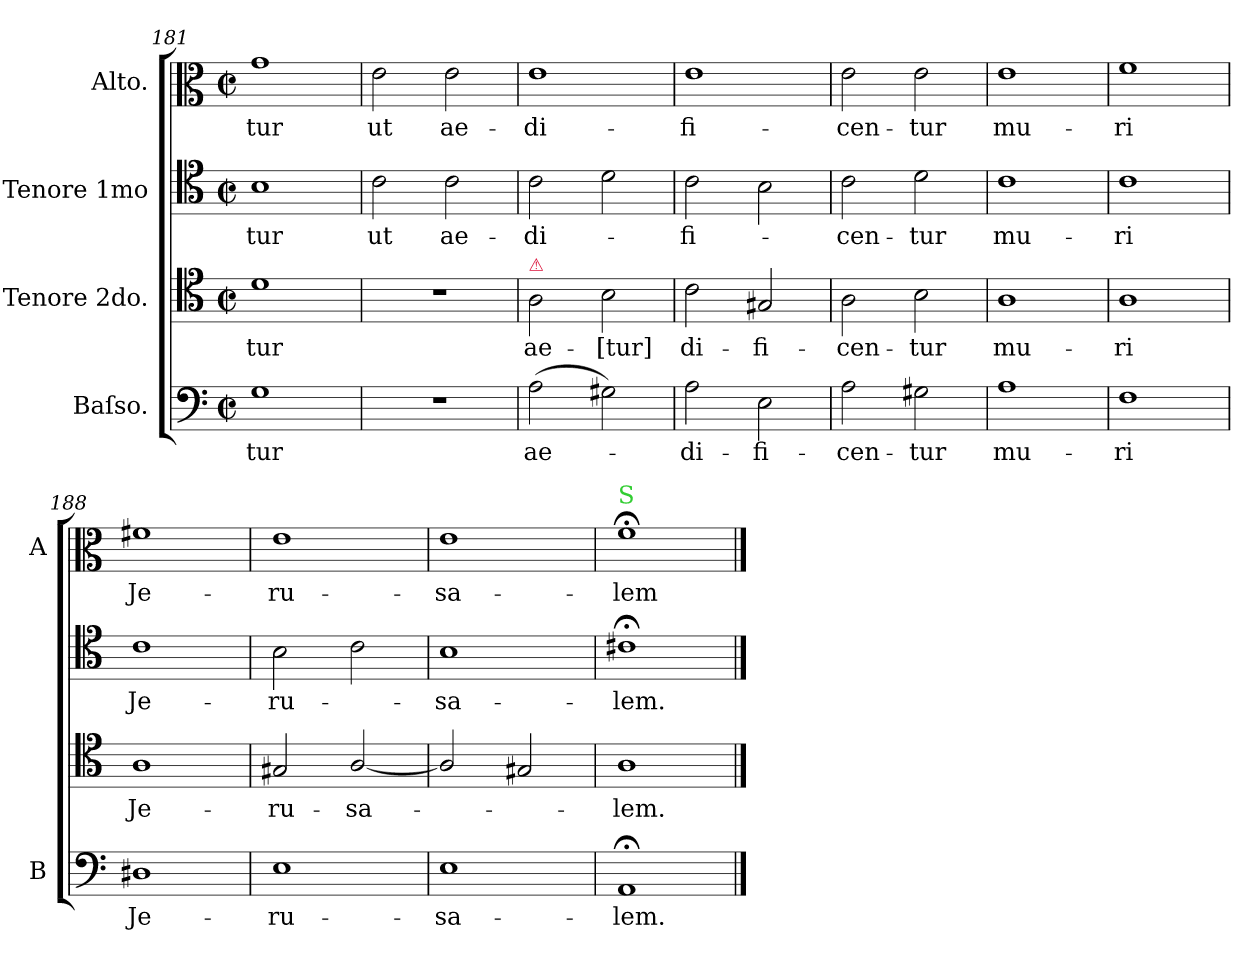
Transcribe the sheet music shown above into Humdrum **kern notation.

**kern	**text	**dynam	**kern	**text	**dynam	**kern	**text	**dynam	**kern	**text	**dynam
*part4	*part4	*part4	*part3	*part3	*part3	*part2	*part2	*part2	*part1	*part1	*part1
*staff4	*staff4	*staff4	*staff3	*staff3	*staff3	*staff2	*staff2	*staff2	*staff1	*staff1	*staff1
*I"Baſso.	*	*	*I"Tenore 2do.	*	*	*I"Tenore 1mo	*	*	*I"Alto.	*	*
*I'B	*	*	*	*	*	*	*	*	*I'A	*	*
*clefF4	*	*	*clefC4	*	*	*clefC4	*	*	*clefC3	*	*
*k[]	*	*	*k[]	*	*	*k[]	*	*	*k[]	*	*
*M2/2	*	*	*M2/2	*	*	*M2/2	*	*	*M2/2	*	*
*met(c|)	*	*	*met(c|)	*	*	*met(c|)	*	*	*met(c|)	*	*
=181	=181	=181	=181	=181	=181	=181	=181	=181	=181	=181	=181
1G	-tur	.	1d	-tur	.	1B	-tur	.	1g	-tur	.
=182	=182	=182	=182	=182	=182	=182	=182	=182	=182	=182	=182
1r	.	.	1r	.	.	2c\	ut	.	2e\	ut	.
.	.	.	.	.	.	2c\	ae-	.	2e\	ae-	.
=183	=183	=183	=183	=183	=183	=183	=183	=183	=183	=183	=183
!	!	!	!LO:TX:a:color=crimson:t=⚠	!	!	!	!	!	!	!	!
(2A\	ae-	.	2A\	ae-	.	2c\	-di-	.	1e	-di-	.
2G#X\)	.	.	2B\	-[tur]	.	2d\	.	.	.	.	.
=184	=184	=184	=184	=184	=184	=184	=184	=184	=184	=184	=184
2A\	-di-	.	2c\	-di-	.	2c\	-fi-	.	1e	-fi-	.
2E\	-fi-	.	2G#X/	-fi-	.	2B\	.	.	.	.	.
=185	=185	=185	=185	=185	=185	=185	=185	=185	=185	=185	=185
2A\	-cen-	.	2A\	-cen-	.	2c\	-cen-	.	2e\	-cen-	.
2G#X\	-tur	.	2B\	-tur	.	2d\	-tur	.	2e\	-tur	.
=186	=186	=186	=186	=186	=186	=186	=186	=186	=186	=186	=186
1A	mu-	.	1A	mu-	.	1c	mu-	.	1e	mu-	.
=187	=187	=187	=187	=187	=187	=187	=187	=187	=187	=187	=187
1F	-ri	.	1A	-ri	.	1c	-ri	.	1f	-ri	.
=188	=188	=188	=188	=188	=188	=188	=188	=188	=188	=188	=188
!	!	!LO:DY:a	!	!	!LO:DY:a	!	!	!LO:DY:b	!	!	!LO:DY:a
1D#X	Je-	Pia	1A	Je-	pian.	1c	Je-	pia&colon;	1f#X	Je-	pia.
=189	=189	=189	=189	=189	=189	=189	=189	=189	=189	=189	=189
1E	-ru-	.	2G#X/	-ru-	.	2B\	-ru-	.	1e	-ru-	.
.	.	.	[2A/	-sa-	.	2c\	.	.	.	.	.
=190	=190	=190	=190	=190	=190	=190	=190	=190	=190	=190	=190
1E	-sa-	.	2A/]	.	.	1B	-sa-	.	1e	-sa-	.
.	.	.	2G#X/	.	.	.	.	.	.	.	.
=191	=191	=191	=191	=191	=191	=191	=191	=191	=191	=191	=191
!	!	!	!	!	!	!	!	!	!LO:TX:a:color=limegreen:t=S	!	!
1AA;<	-lem.	.	1A	-lem.	.	1c#X;<	-lem.	.	1f;<	-lem	.
==	==	==	==	==	==	==	==	==	==	==	==
*-	*-	*-	*-	*-	*-	*-	*-	*-	*-	*-	*-
